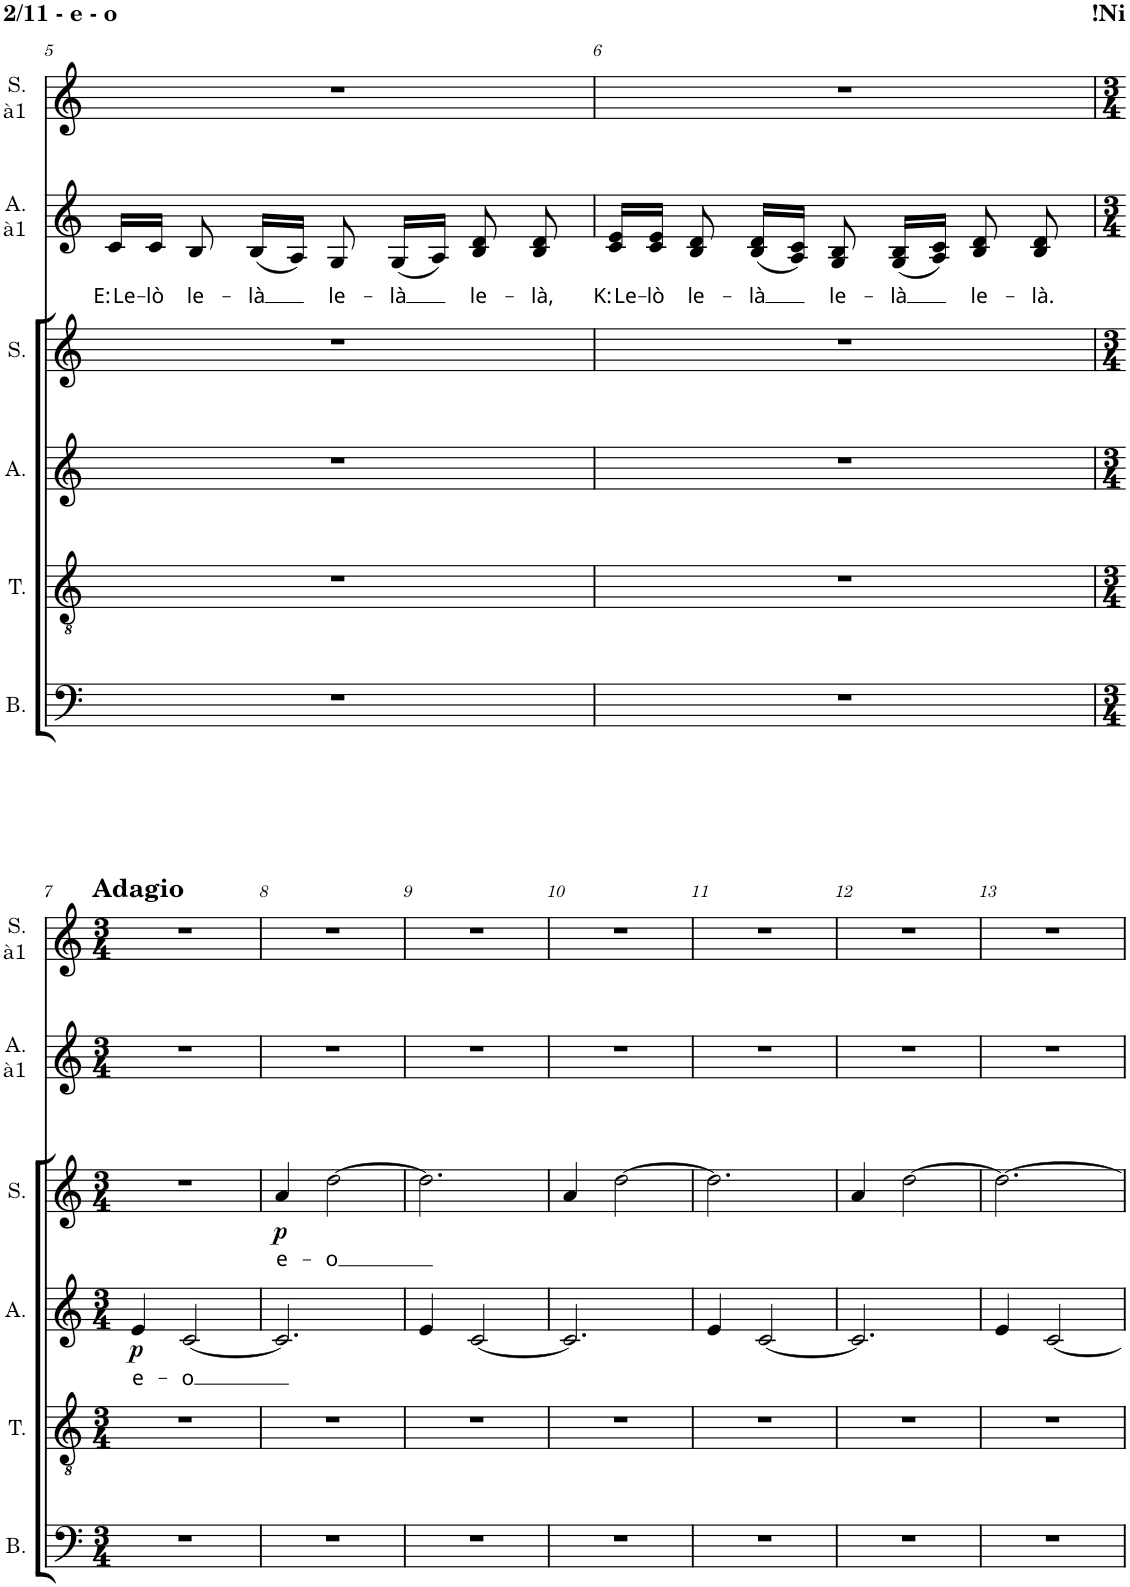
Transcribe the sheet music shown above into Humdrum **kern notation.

**kern	**kern	**kern	**text	**dynam	**kern	**text	**dynam	**kern	**text	**kern
*part6	*part5	*part4	*part4	*part4	*part3	*part3	*part3	*part2	*part2	*part1
*staff6	*staff5	*staff4	*staff4	*staff4	*staff3	*staff3	*staff3	*staff2	*staff2	*staff1
*I"Bass	*I"Tenor	*I"Alto	*	*	*I"Soprano	*	*	*I"Alto S	*	*I"Soprano S
*I'B.	*I'T.	*I'A.	*	*	*I'S.	*	*	*I'A. à1	*	*I'S. à1
!!LO:PB:g=z
*clefF4	*clefGv2	*clefG2	*	*	*clefG2	*	*	*clefG2	*	*clefG2
*k[]	*k[]	*k[]	*	*	*k[]	*	*	*k[]	*	*k[]
*M7/8	*M7/8	*M7/8	*	*	*M7/8	*	*	*M7/8	*	*M7/8
=5	=5	=5	=5	=5	=5	=5	=5	=5	=5	=5
!	!	!	!	!	!	!	!	!	!LO:LY:b	!
2..r	2..r	2..r	.	.	2..r	.	.	16c/LL	E: Le-	2..r
!	!	!	!	!	!	!	!	!	!LO:LY:b	!
.	.	.	.	.	.	.	.	16c/JJ	-lò	.
!	!	!	!	!	!	!	!	!	!LO:LY:b	!
.	.	.	.	.	.	.	.	8B/	le-	.
!	!	!	!	!	!	!	!	!	!LO:LY:b	!
.	.	.	.	.	.	.	.	(16B/LL	-là	.
.	.	.	.	.	.	.	.	16A/JJ)	.	.
!	!	!	!	!	!	!	!	!	!LO:LY:b	!
.	.	.	.	.	.	.	.	8G/	le-	.
!	!	!	!	!	!	!	!	!	!LO:LY:b	!
.	.	.	.	.	.	.	.	(16G/LL	-là	.
.	.	.	.	.	.	.	.	16A/JJ)	.	.
!	!	!	!	!	!	!	!	!	!LO:LY:b	!
.	.	.	.	.	.	.	.	8B/ 8d/	le-	.
!	!	!	!	!	!	!	!	!	!LO:LY:b	!
.	.	.	.	.	.	.	.	8B/ 8d/	-là,	.
=6	=6	=6	=6	=6	=6	=6	=6	=6	=6	=6
!	!	!	!	!	!	!	!	!	!LO:LY:b	!
2..r	2..r	2..r	.	.	2..r	.	.	16c/ 16e/LL	K: Le-	2..r
!	!	!	!	!	!	!	!	!	!LO:LY:b	!
.	.	.	.	.	.	.	.	16c/ 16e/JJ	-lò	.
!	!	!	!	!	!	!	!	!	!LO:LY:b	!
.	.	.	.	.	.	.	.	8B/ 8d/	le-	.
!	!	!	!	!	!	!	!	!	!LO:LY:b	!
.	.	.	.	.	.	.	.	(16B/ 16d/LL	-là	.
.	.	.	.	.	.	.	.	16A/ 16c/JJ)	.	.
!	!	!	!	!	!	!	!	!	!LO:LY:b	!
.	.	.	.	.	.	.	.	8G/ 8B/	le-	.
!	!	!	!	!	!	!	!	!	!LO:LY:b	!
.	.	.	.	.	.	.	.	(16G/ 16B/LL	-là	.
.	.	.	.	.	.	.	.	16A/ 16c/JJ)	.	.
!	!	!	!	!	!	!	!	!	!LO:LY:b	!
.	.	.	.	.	.	.	.	8B/ 8d/	le-	.
!	!	!	!	!	!	!	!	!	!LO:LY:b	!
.	.	.	.	.	.	.	.	8B/ 8d/	-là.	.
!!LO:LB:g=z
=7	=7	=7	=7	=7	=7	=7	=7	=7	=7	=7
*M3/4	*M3/4	*M3/4	*	*	*M3/4	*	*	*M3/4	*	*M3/4
!	!	!	!	!	!	!	!	!	!	!LO:TX:a:B:t=Adagio
!	!	!	!LO:LY:b	!LO:DY:b	!	!	!	!	!	!
2.r	2.r	4e/	e-	p	2.r	.	.	2.r	.	2.r
!	!	!	!LO:LY:b	!	!	!	!	!	!	!
.	.	[2c/	-o	.	.	.	.	.	.	.
=8	=8	=8	=8	=8	=8	=8	=8	=8	=8	=8
!	!	!	!	!	!	!LO:LY:b	!LO:DY:b	!	!	!
2.r	2.r	2.c/]	.	.	4a/	e-	p	2.r	.	2.r
!	!	!	!	!	!	!LO:LY:b	!	!	!	!
.	.	.	.	.	[2dd\	-o	.	.	.	.
=9	=9	=9	=9	=9	=9	=9	=9	=9	=9	=9
2.r	2.r	4e/	.	.	2.dd\]	.	.	2.r	.	2.r
.	.	[2c/	.	.	.	.	.	.	.	.
=10	=10	=10	=10	=10	=10	=10	=10	=10	=10	=10
2.r	2.r	2.c/]	.	.	4a/	.	.	2.r	.	2.r
.	.	.	.	.	[2dd\	.	.	.	.	.
=11	=11	=11	=11	=11	=11	=11	=11	=11	=11	=11
2.r	2.r	4e/	.	.	2.dd\]	.	.	2.r	.	2.r
.	.	[2c/	.	.	.	.	.	.	.	.
=12	=12	=12	=12	=12	=12	=12	=12	=12	=12	=12
2.r	2.r	2.c/]	.	.	4a/	.	.	2.r	.	2.r
.	.	.	.	.	[2dd\	.	.	.	.	.
=13	=13	=13	=13	=13	=13	=13	=13	=13	=13	=13
2.r	2.r	4e/	.	.	2.dd\_	.	.	2.r	.	2.r
.	.	[2c/	.	.	.	.	.	.	.	.
=	=	=	=	=	=	=	=	=	=	=
*-	*-	*-	*-	*-	*-	*-	*-	*-	*-	*-
